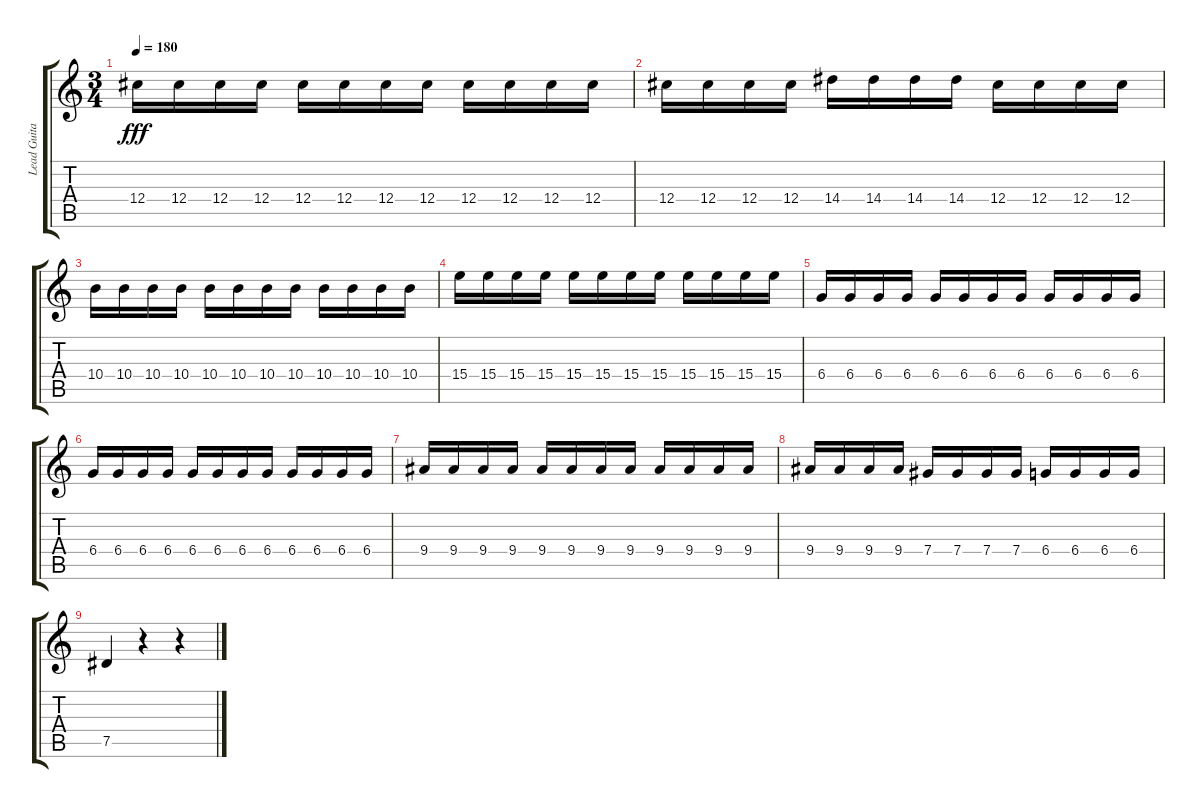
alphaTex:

\track ("Lead Guitar" "Lead Guita") {instrument distortionguitar}
\staff {score tabs}
\tuning (Eb4 Bb3 Gb3 Db3 Ab2 Eb2) {hide}
\ts (3 4)
\tempo 180
\clef g2
\ks c
12.4.16{dy fff} 12.4.16 12.4.16 12.4.16 12.4.16 12.4.16 12.4.16 12.4.16 12.4.16 12.4.16 12.4.16 12.4.16 |
12.4.16 12.4.16 12.4.16 12.4.16 14.4.16 14.4.16 14.4.16 14.4.16 12.4.16 12.4.16 12.4.16 12.4.16 |
10.4.16 10.4.16 10.4.16 10.4.16 10.4.16 10.4.16 10.4.16 10.4.16 10.4.16 10.4.16 10.4.16 10.4.16 |
15.4.16 15.4.16 15.4.16 15.4.16 15.4.16 15.4.16 15.4.16 15.4.16 15.4.16 15.4.16 15.4.16 15.4.16 |
6.4.16 6.4.16 6.4.16 6.4.16 6.4.16 6.4.16 6.4.16 6.4.16 6.4.16 6.4.16 6.4.16 6.4.16 |
6.4.16 6.4.16 6.4.16 6.4.16 6.4.16 6.4.16 6.4.16 6.4.16 6.4.16 6.4.16 6.4.16 6.4.16 |
9.4.16 9.4.16 9.4.16 9.4.16 9.4.16 9.4.16 9.4.16 9.4.16 9.4.16 9.4.16 9.4.16 9.4.16 |
9.4.16 9.4.16 9.4.16 9.4.16 7.4.16 7.4.16 7.4.16 7.4.16 6.4.16 6.4.16 6.4.16 6.4.16 |
7.5.4 r.4 r.4
